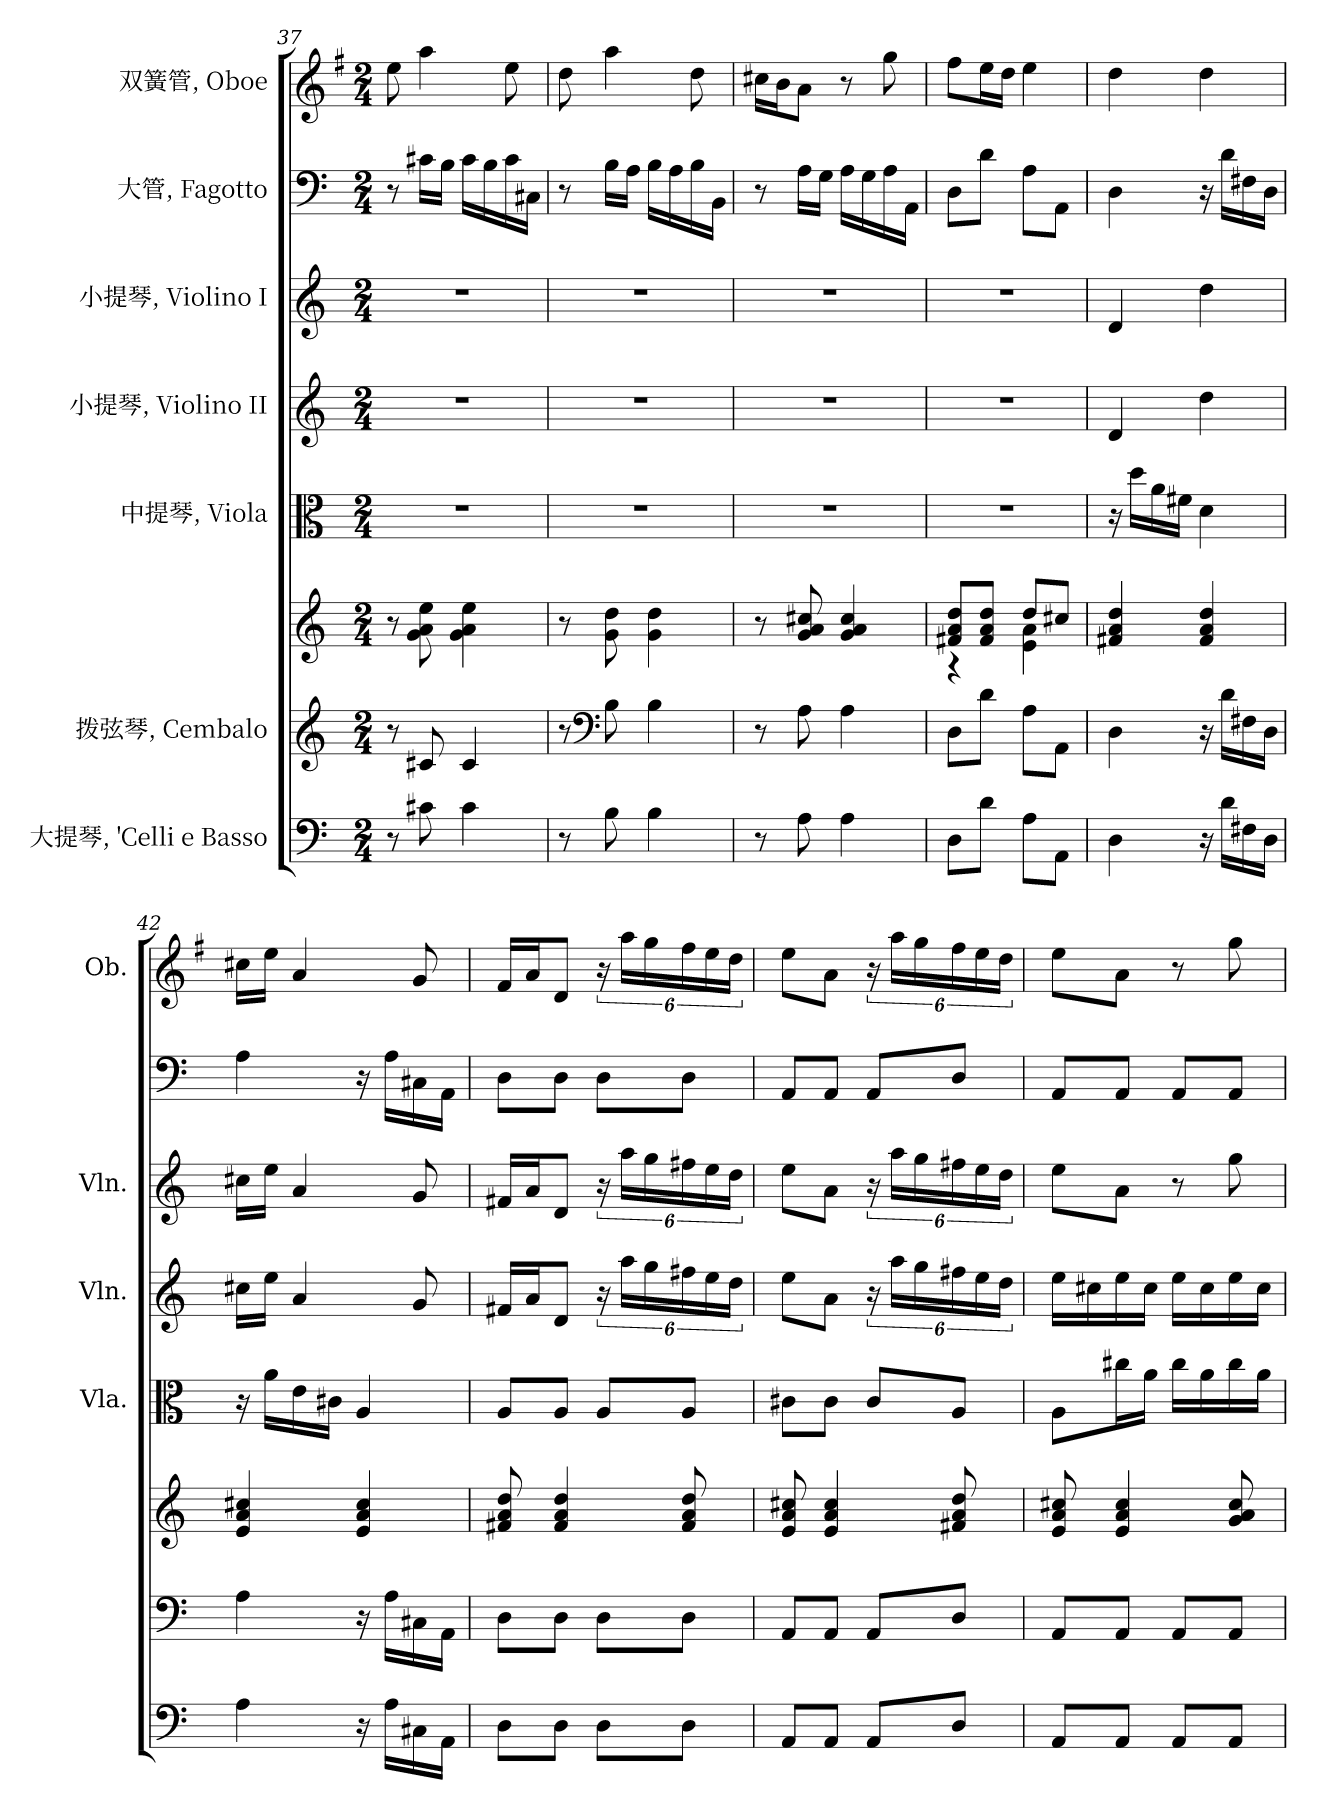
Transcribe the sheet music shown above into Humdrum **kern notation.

**kern	**kern	**kern	**kern	**kern	**kern	**kern	**kern
*part7	*part6	*part6	*part5	*part4	*part3	*part2	*part1
*staff8	*staff7	*staff6	*staff5	*staff4	*staff3	*staff2	*staff1
*I"大提琴, 'Celli e Basso	*I"拨弦琴, Cembalo	*	*I"中提琴, Viola	*I"小提琴, Violino II	*I"小提琴, Violino I	*I"大管, Fagotto	*I"双簧管, Oboe
*	*	*	*I'Vla.	*I'Vln.	*I'Vln.	*	*I'Ob.
*clefF4	*clefG2	*clefG2	*clefC3	*clefG2	*clefG2	*clefF4	*clefG2
*k[]	*k[]	*k[]	*k[]	*k[]	*k[]	*k[]	*k[f#]
*M2/4	*M2/4	*M2/4	*M2/4	*M2/4	*M2/4	*M2/4	*M2/4
=37	=37	=37	=37	=37	=37	=37	=37
8r	8r	8r	2r	2r	2r	8r	8ee\
8c#X\	8c#X/	8g\ 8a\ 8ee\	.	.	.	16c#X\LL	4aa\
.	.	.	.	.	.	16B\JJ	.
4c#\	4c#/	4g\ 4a\ 4ee\	.	.	.	16c#\LL	.
.	.	.	.	.	.	16B\	.
.	.	.	.	.	.	16c#\	8ee\
.	.	.	.	.	.	16C#X\JJ	.
=38	=38	=38	=38	=38	=38	=38	=38
8r	8r	8r	2r	2r	2r	8r	8dd\
*	*clefF4	*	*	*	*	*	*
8B\	8B\	8g\ 8dd\	.	.	.	16B\LL	4aa\
.	.	.	.	.	.	16A\JJ	.
4B\	4B\	4g\ 4dd\	.	.	.	16B\LL	.
.	.	.	.	.	.	16A\	.
.	.	.	.	.	.	16B\	8dd\
.	.	.	.	.	.	16BB\JJ	.
!!LO:PB:g=z
=39	=39	=39	=39	=39	=39	=39	=39
8r	8r	8r	2r	2r	2r	8r	16cc#X\LL
.	.	.	.	.	.	.	16b\J
8A\	8A\	8g/ 8a/ 8cc#X/	.	.	.	16A\LL	8a\J
.	.	.	.	.	.	16G\JJ	.
4A\	4A\	4g/ 4a/ 4cc#/	.	.	.	16A\LL	8r
.	.	.	.	.	.	16G\	.
.	.	.	.	.	.	16A\	8gg\
.	.	.	.	.	.	16AA\JJ	.
=40	=40	=40	=40	=40	=40	=40	=40
*	*	*^	*	*	*	*	*
8D\L	8D\L	8f#X/ 8a/ 8dd/L	4r	2r	2r	2r	8D\L	8ff#\L
8d\J	8d\J	8f#/ 8a/ 8dd/J	.	.	.	.	8d\J	16ee\L
.	.	.	.	.	.	.	.	16dd\JJ
8A\L	8A\L	8dd/L	4e\ 4a\	.	.	.	8A\L	4ee\
8AA\J	8AA\J	8cc#X/J	.	.	.	.	8AA\J	.
*	*	*v	*v	*	*	*	*	*
=41	=41	=41	=41	=41	=41	=41	=41
4D\	4D\	4f#X/ 4a/ 4dd/	16r	4d/	4d/	4D\	4dd\
.	.	.	16dd\LL	.	.	.	.
.	.	.	16a\	.	.	.	.
.	.	.	16f#X\JJ	.	.	.	.
16r	16r	4f#/ 4a/ 4dd/	4d\	4dd\	4dd\	16r	4dd\
16d\LL	16d\LL	.	.	.	.	16d\LL	.
16F#X\	16F#X\	.	.	.	.	16F#X\	.
16D\JJ	16D\JJ	.	.	.	.	16D\JJ	.
=42	=42	=42	=42	=42	=42	=42	=42
4A\	4A\	4e/ 4a/ 4cc#X/	16r	16cc#X\LL	16cc#X\LL	4A\	16cc#X\LL
.	.	.	16a\LL	16ee\JJ	16ee\JJ	.	16ee\JJ
.	.	.	16e\	4a/	4a/	.	4a/
.	.	.	16c#X\JJ	.	.	.	.
16r	16r	4e/ 4a/ 4cc#/	4A/	.	.	16r	.
16A\LL	16A\LL	.	.	.	.	16A\LL	.
16C#X\	16C#X\	.	.	8g/	8g/	16C#X\	8g/
16AA\JJ	16AA\JJ	.	.	.	.	16AA\JJ	.
!!LO:PB:g=z
=43	=43	=43	=43	=43	=43	=43	=43
8D\L	8D\L	8f#X/ 8a/ 8dd/	8A/L	16f#X/LL	16f#X/LL	8D\L	16f#/LL
.	.	.	.	16a/J	16a/J	.	16a/J
8D\J	8D\J	4f#/ 4a/ 4dd/	8A/J	8d/J	8d/J	8D\J	8d/J
8D\L	8D\L	.	8A/L	24r	24r	8D\L	24r
.	.	.	.	24aa\LL	24aa\LL	.	24aa\LL
.	.	.	.	24gg\	24gg\	.	24gg\
*	*	*	*	*Xbrackettup	*Xbrackettup	*	*Xbrackettup
8D\J	8D\J	8f#/ 8a/ 8dd/	8A/J	24ff#X\	24ff#X\	8D\J	24ff#\
.	.	.	.	24ee\	24ee\	.	24ee\
.	.	.	.	24dd\JJ	24dd\JJ	.	24dd\JJ
=44	=44	=44	=44	=44	=44	=44	=44
8AA/L	8AA/L	8e/ 8a/ 8cc#X/	8c#X\L	8ee\L	8ee\L	8AA/L	8ee\L
8AA/J	8AA/J	4e/ 4a/ 4cc#/	8c#\J	8a\J	8a\J	8AA/J	8a\J
*	*	*	*	*brackettup	*brackettup	*	*brackettup
8AA/L	8AA/L	.	8c#/L	24r	24r	8AA/L	24r
.	.	.	.	24aa\LL	24aa\LL	.	24aa\LL
.	.	.	.	24gg\	24gg\	.	24gg\
*	*	*	*	*Xbrackettup	*Xbrackettup	*	*Xbrackettup
8D/J	8D/J	8f#X/ 8a/ 8dd/	8A/J	24ff#X\	24ff#X\	8D/J	24ff#\
.	.	.	.	24ee\	24ee\	.	24ee\
.	.	.	.	24dd\JJ	24dd\JJ	.	24dd\JJ
=45	=45	=45	=45	=45	=45	=45	=45
8AA/L	8AA/L	8e/ 8a/ 8cc#X/	8A\L	16ee\LL	8ee\L	8AA/L	8ee\L
.	.	.	.	16cc#X\	.	.	.
8AA/J	8AA/J	4e/ 4a/ 4cc#/	16cc#X\L	16ee\	8a\J	8AA/J	8a\J
.	.	.	16a\JJ	16cc#\JJ	.	.	.
8AA/L	8AA/L	.	16cc#\LL	16ee\LL	8r	8AA/L	8r
.	.	.	16a\	16cc#\	.	.	.
8AA/J	8AA/J	8g/ 8a/ 8cc#/	16cc#\	16ee\	8gg\	8AA/J	8gg\
.	.	.	16a\JJ	16cc#\JJ	.	.	.
=	=	=	=	=	=	=	=
*-	*-	*-	*-	*-	*-	*-	*-
